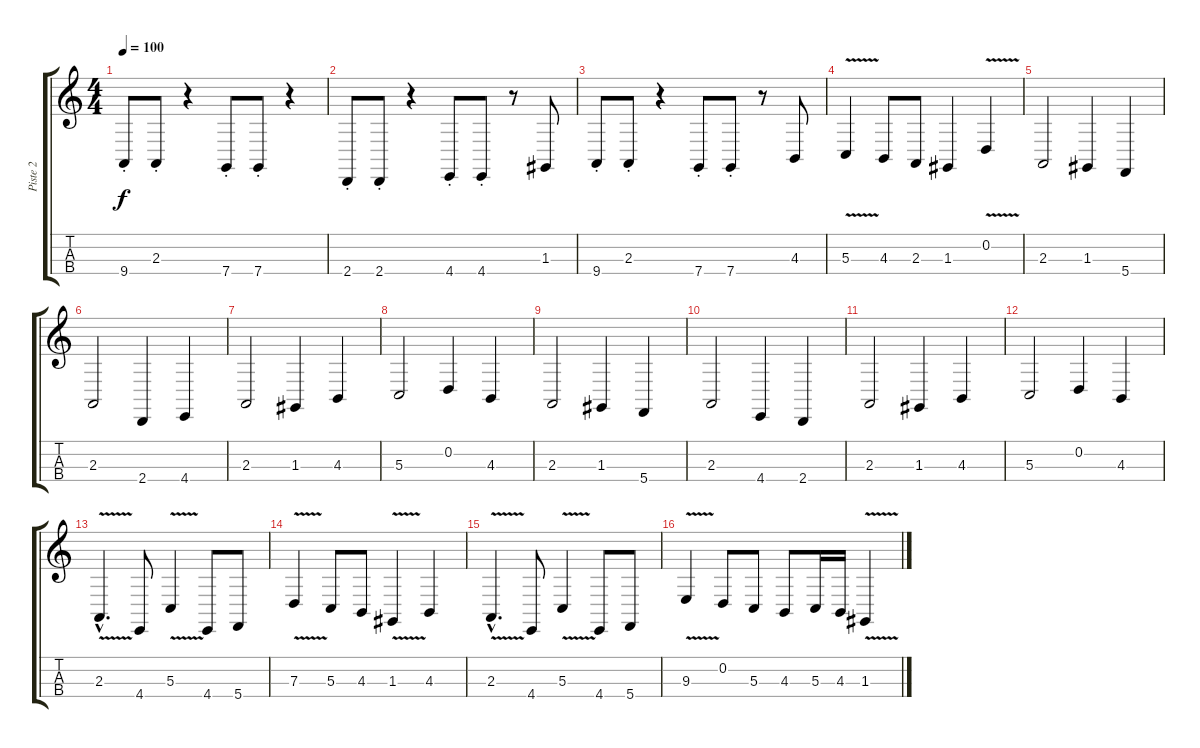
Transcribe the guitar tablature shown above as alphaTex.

\track ("Piste 2" "Piste 2") {instrument cello}
\staff {score tabs}
\tuning (A3 D3 G2 C2) {hide}
\ts (4 4)
\tempo 100
\clef g2
\ks c
9.4{st}.8{dy f instrument cello} 2.3{st}.8 r.4 7.4{st}.8 7.4{st}.8 r.4 |
2.4{st}.8 2.4{st}.8 r.4 4.4{st}.8 4.4{st}.8 r.8 1.3.8 |
9.4{st}.8 2.3{st}.8 r.4 7.4{st}.8 7.4{st}.8 r.8 4.3.8 |
5.3{v}.4 4.3.8 2.3.8 1.3.4 0.2{v}.4 |
2.3.2 1.3.4 5.4.4 |
2.3.2 2.4.4 4.4.4 |
2.3.2 1.3.4 4.3.4 |
5.3.2 0.2.4 4.3.4 |
2.3.2 1.3.4 5.4.4 |
2.3.2 4.4.4 2.4.4 |
2.3.2 1.3.4 4.3.4 |
5.3.2 0.2.4 4.3.4 |
2.3{v hac}.4{d} 4.4.8 5.3{v}.4 4.4.8 5.4.8 |
7.3{v}.4 5.3.8 4.3.8 1.3{v}.4 4.3.4 |
2.3{v hac}.4{d} 4.4.8 5.3{v}.4 4.4.8 5.4.8 |
9.3{v}.4 0.2.8 5.3.8 4.3.8 5.3.16 4.3.16 1.3{v}.4
